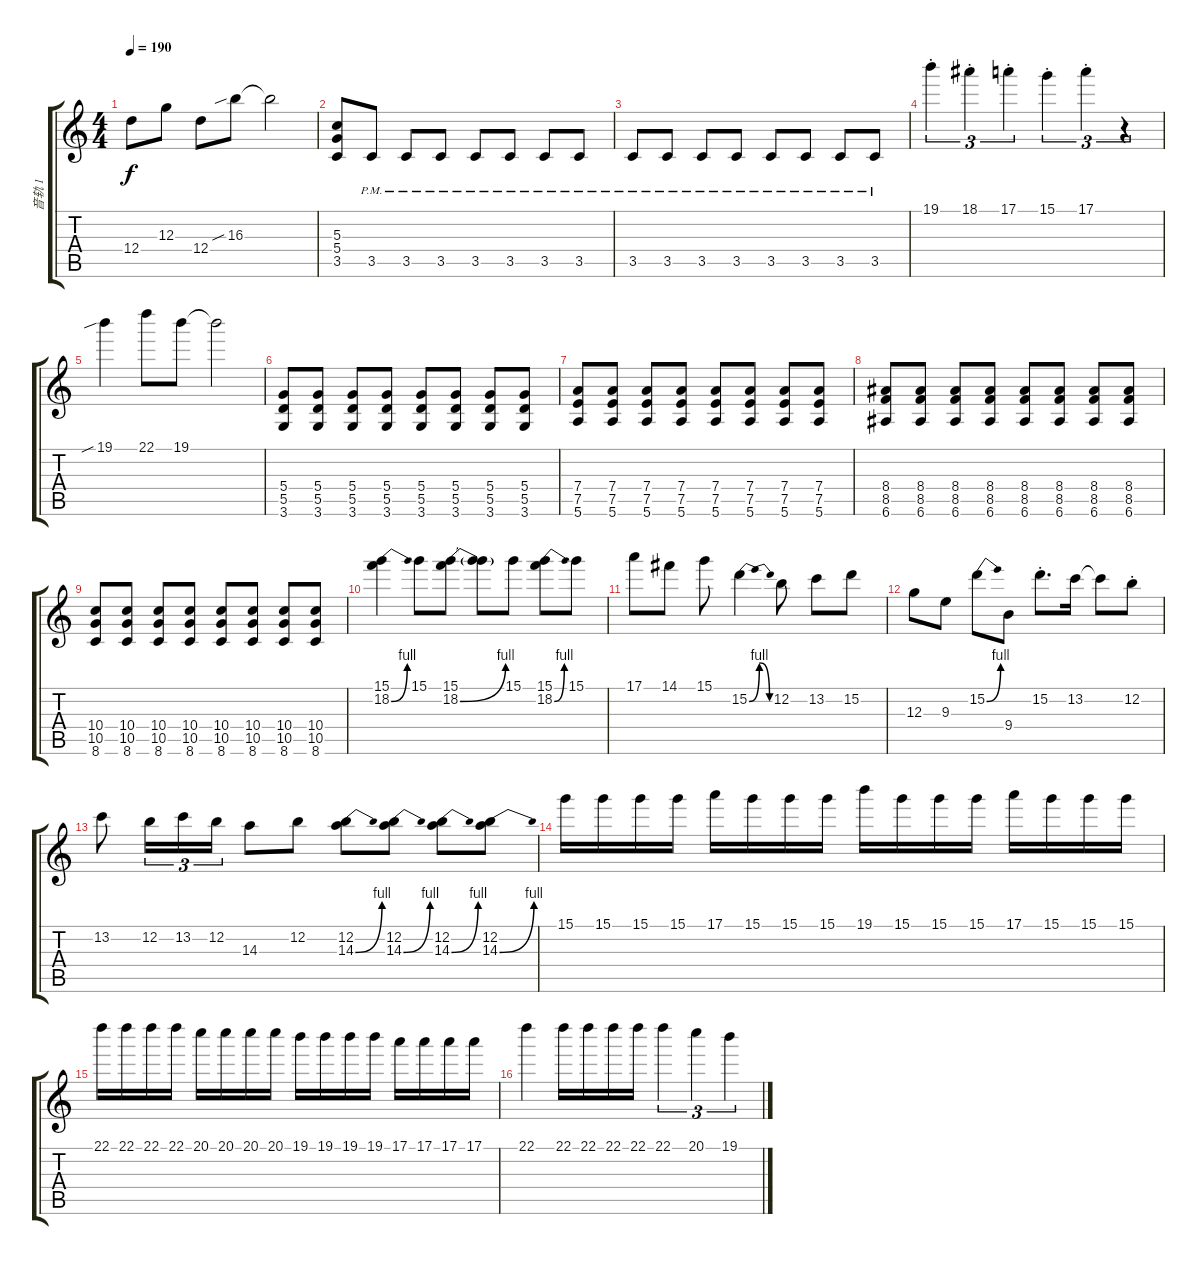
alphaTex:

\track ("音轨 1" "音轨 1") {instrument overdrivenguitar}
\staff {score tabs}
\tuning (E4 B3 G3 D3 A2 E2) {hide}
\ts (4 4)
\tempo 190
\clef g2
\ks c
12.4.8{dy f} 12.3.8 12.4.8 16.3{sib}.8 16.3{t}.2 |
(5.3 5.4 3.5).8 3.5{pm}.8 3.5{pm}.8 3.5{pm}.8 3.5{pm}.8 3.5{pm}.8 3.5{pm}.8 3.5{pm}.8 |
3.5{pm}.8 3.5{pm}.8 3.5{pm}.8 3.5{pm}.8 3.5{pm}.8 3.5{pm}.8 3.5{pm}.8 3.5{pm}.8 |
19.1{st}.4{tu (3 2)} 18.1{st}.4{tu (3 2)} 17.1{st}.4{tu (3 2)} 15.1{st}.4{tu (3 2)} 17.1{st}.4{tu (3 2)} r.4{tu (3 2)} |
19.1{sib}.4 22.1.8 19.1.8 19.1{t}.2 |
(5.4 5.5 3.6).8 (5.4 5.5 3.6).8 (5.4 5.5 3.6).8 (5.4 5.5 3.6).8 (5.4 5.5 3.6).8 (5.4 5.5 3.6).8 (5.4 5.5 3.6).8 (5.4 5.5 3.6).8 |
(7.4 7.5 5.6).8 (7.4 7.5 5.6).8 (7.4 7.5 5.6).8 (7.4 7.5 5.6).8 (7.4 7.5 5.6).8 (7.4 7.5 5.6).8 (7.4 7.5 5.6).8 (7.4 7.5 5.6).8 |
(8.4 8.5 6.6).8 (8.4 8.5 6.6).8 (8.4 8.5 6.6).8 (8.4 8.5 6.6).8 (8.4 8.5 6.6).8 (8.4 8.5 6.6).8 (8.4 8.5 6.6).8 (8.4 8.5 6.6).8 |
(10.4 10.5 8.6).8 (10.4 10.5 8.6).8 (10.4 10.5 8.6).8 (10.4 10.5 8.6).8 (10.4 10.5 8.6).8 (10.4 10.5 8.6).8 (10.4 10.5 8.6).8 (10.4 10.5 8.6).8 |
(15.1 18.2{be (bend 0 0 60 4)}).4 15.1.8 (15.1 18.2{be (bend 0 0 60 4)}).8 (15.1{t} 18.2{t}).8 15.1.8 (15.1 18.2{be (bend 0 0 60 4)}).8 15.1.8 |
17.1.8 14.1.8 15.1.8 15.2{be (bendrelease 0 0 15 4 30 4 60 0)}.4 12.2.8 13.2.8 15.2.8 |
12.3.8 9.3.8 15.2{be (bend 0 0 60 4)}.8 9.4.8 15.2{st}.8{d} 13.2.16 13.2{t}.8 12.2{st}.8 |
13.2.8 12.2.16{tu (3 2)} 13.2.16{tu (3 2)} 12.2.16{tu (3 2)} 14.3.8 12.2.8 (12.2 14.3{be (bend 0 0 60 4)}).8 (12.2 14.3{be (bend 0 0 60 4)}).8 (12.2 14.3{be (bend 0 0 60 4)}).8 (12.2 14.3{be (bend 0 0 60 4)}).8 |
15.1.16 15.1.16 15.1.16 15.1.16 17.1.16 15.1.16 15.1.16 15.1.16 19.1.16 15.1.16 15.1.16 15.1.16 17.1.16 15.1.16 15.1.16 15.1.16 |
22.1.16 22.1.16 22.1.16 22.1.16 20.1.16 20.1.16 20.1.16 20.1.16 19.1.16 19.1.16 19.1.16 19.1.16 17.1.16 17.1.16 17.1.16 17.1.16 |
22.1.4 22.1.16 22.1.16 22.1.16 22.1.16 22.1.4{tu (3 2)} 20.1.4{tu (3 2)} 19.1.4{tu (3 2)}
